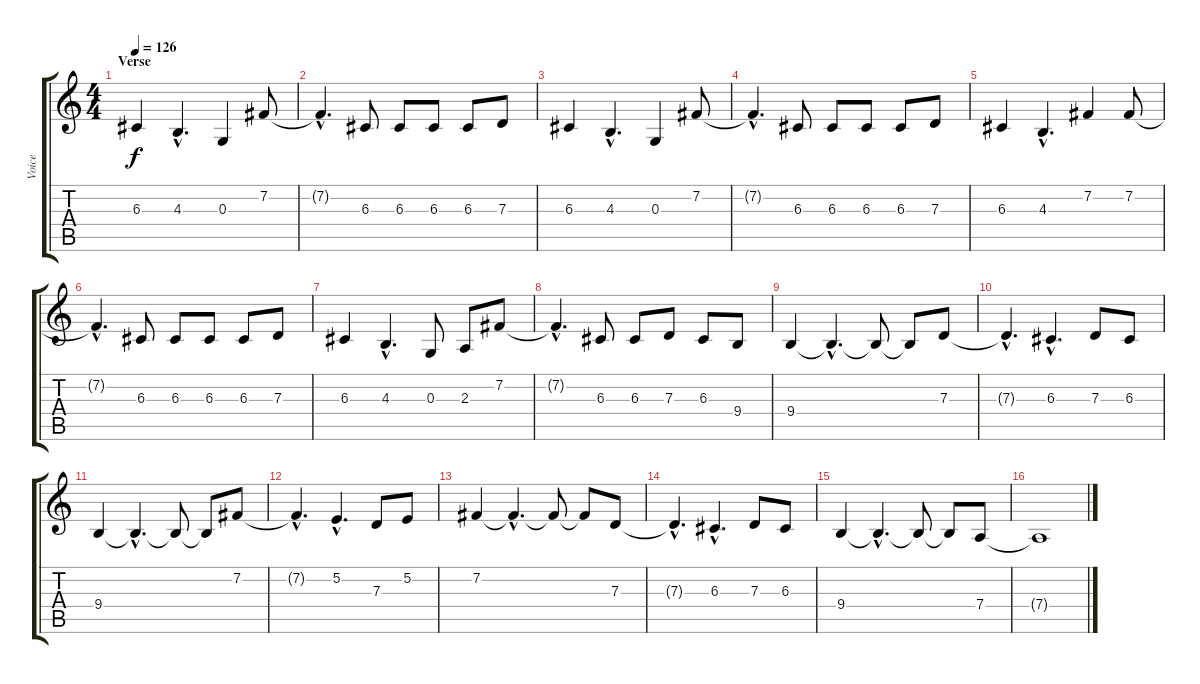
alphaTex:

\track ("Voice" "Voice") {instrument synthvoice}
\staff {score tabs}
\tuning (E4 B3 G3 D3 A2 E2) {hide}
\ts (4 4)
\section ("" "Verse")
\tempo 126
\clef g2
\ks c
6.3.4{dy f} 4.3{hac}.4{d} 0.3.4 7.2.8 |
7.2{hac t}.4{d} 6.3.8 6.3.8 6.3.8 6.3.8 7.3.8 |
6.3.4 4.3{hac}.4{d} 0.3.4 7.2.8 |
7.2{hac t}.4{d} 6.3.8 6.3.8 6.3.8 6.3.8 7.3.8 |
6.3.4 4.3{hac}.4{d} 7.2.4 7.2.8 |
7.2{hac t}.4{d} 6.3.8 6.3.8 6.3.8 6.3.8 7.3.8 |
6.3.4 4.3{hac}.4{d} 0.3.8 2.3.8 7.2.8 |
7.2{hac t}.4{d} 6.3.8 6.3.8 7.3.8 6.3.8 9.4.8 |
9.4.4 9.4{hac t}.4{d} 9.4{t}.8 9.4{t}.8 7.3.8 |
7.3{hac t}.4{d} 6.3{hac}.4{d} 7.3.8 6.3.8 |
9.4.4 9.4{hac t}.4{d} 9.4{t}.8 9.4{t}.8 7.2.8 |
7.2{hac t}.4{d} 5.2{hac}.4{d} 7.3.8 5.2.8 |
7.2.4 7.2{hac t}.4{d} 7.2{t}.8 7.2{t}.8 7.3.8 |
7.3{hac t}.4{d} 6.3{hac}.4{d} 7.3.8 6.3.8 |
9.4.4 9.4{hac t}.4{d} 9.4{t}.8 9.4{t}.8 7.4.8 |
7.4{t}.1
